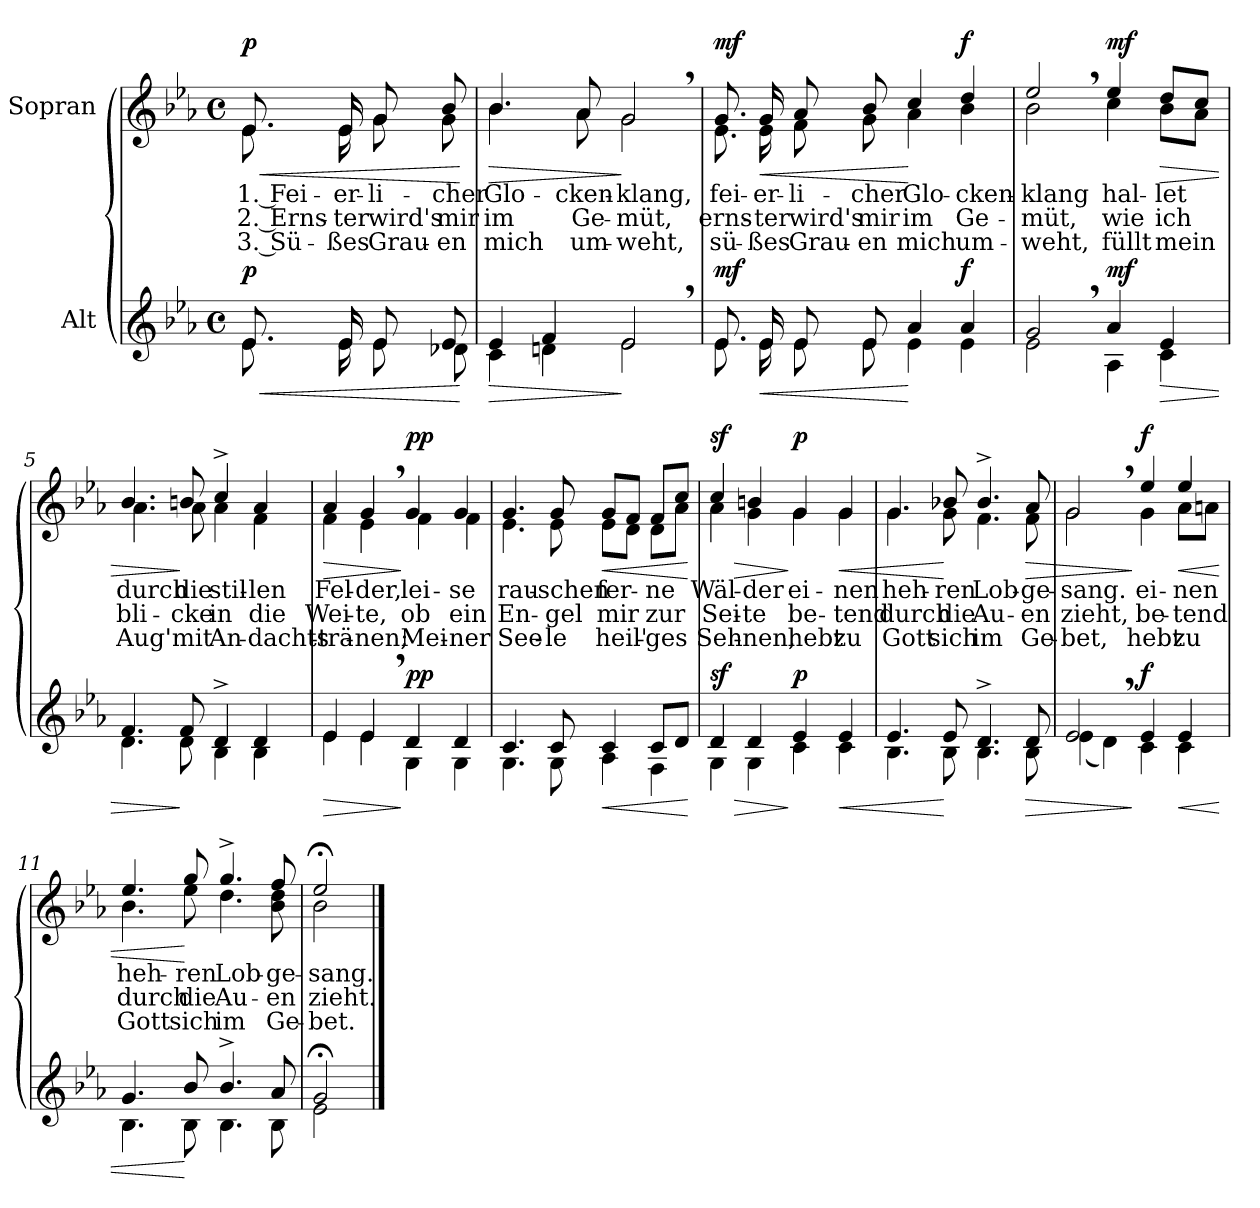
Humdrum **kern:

**kern	**dynam	**kern	**text	**text	**text	**dynam
*part2	*part2	*part1	*part1	*part1	*part1	*part1
*staff2	*staff2	*staff1	*staff1	*staff1	*staff1	*staff1
*I"Alt	*	*I"Sopran	*	*	*	*
*clefG2	*	*clefG2	*	*	*	*
*k[b-e-a-]	*	*k[b-e-a-]	*	*	*	*
*M4/4	*	*M4/4	*	*	*	*
*met(c)	*	*met(c)	*	*	*	*
=1	=1	=1	=1	=1	=1	=1
!	!	!LO:TX:a:B:t=Feierlich	!	!	!	!
!	!LO:HP:b	!	!LO:LY:b	!LO:LY:b	!LO:LY:b	!LO:HP:b
*^	*	*^	*	*	*	*
!	!	!LO:DY:n=1:a	!	!	!	!	!	!LO:DY:n=1:a
8.e-/	8.e-\	< p	8.e-/	8.e-\	1. Fei-	2. Erns-	3. Sü-	< p
!	!	!	!	!	!LO:LY:b	!LO:LY:b	!LO:LY:b	!
16e-/	16e-\	.	16e-/	16e-\	-er-	-ter	-ßes	.
!	!	!	!	!	!LO:LY:b	!LO:LY:b	!LO:LY:b	!
8e-/	8e-\	.	8g/	8g\	-li-	wird's	Grau-	.
!	!	!	!	!	!LO:LY:b	!LO:LY:b	!LO:LY:b	!
8e-/	8d-X\	.	8b-/	8g\	-cher	mir	-en	.
*v	*v	*	*	*	*	*	*	*
*	*	*v	*v	*	*	*	*
.	[	.	.	.	.	[
=2	=2	=2	=2	=2	=2	=2
!	!LO:HP:b	!	!LO:LY:b	!LO:LY:b	!LO:LY:b	!LO:HP:b
*^	*	*^	*	*	*	*
4e-/	4c\	>	4.b-/	4.b-\	Glo-	im	mich	>
4f/	4dn\	.	.	.	.	.	.	.
!	!	!	!	!	!LO:LY:b	!LO:LY:b	!LO:LY:b	!
.	.	.	8a-/	8a-\	-cken-	Ge-	um-	.
!	!	!	!	!	!LO:LY:b	!LO:LY:b	!LO:LY:b	!
2e-,/	2e-\	]	2g,/	2g\	-klang,	-müt,	-weht,	]
=3	=3	=3	=3	=3	=3	=3	=3	=3
!	!	!LO:DY:a	!	!	!LO:LY:b	!LO:LY:b	!LO:LY:b	!LO:DY:a
8.e-/	8.e-\	mf	8.g/	8.e-\	fei-	erns-	sü-	mf
!	!	!LO:HP:b	!	!	!LO:LY:b	!LO:LY:b	!LO:LY:b	!LO:HP:b
16e-/	16e-\	<	16g/	16e-\	-er-	-ter	-ßes	<
!	!	!	!	!	!LO:LY:b	!LO:LY:b	!LO:LY:b	!
8e-/	8e-\	.	8a-/	8f\	-li-	wird's	Grau-	.
!	!	!	!	!	!LO:LY:b	!LO:LY:b	!LO:LY:b	!
8e-/	8e-\	.	8b-/	8g\	-cher	mir	-en	.
!	!	!	!	!	!LO:LY:b	!LO:LY:b	!LO:LY:b	!
4a-/	4e-\	[	4cc/	4a-\	Glo-	im	mich	[
!	!	!LO:DY:a	!	!	!LO:LY:b	!LO:LY:b	!LO:LY:b	!LO:DY:a
4a-/	4e-\	f	4dd/	4b-\	-cken-	Ge-	um-	f
!!LO:LB:g=z	!!
=4	=4	=4	=4	=4	=4	=4	=4	=4
!	!	!	!	!	!LO:LY:b	!LO:LY:b	!LO:LY:b	!
2g,/	2e-\	.	2ee-,/	2b-\	-klang	-müt,	-weht,	.
!	!	!LO:DY:a	!	!	!LO:LY:b	!LO:LY:b	!LO:LY:b	!LO:DY:a
4a-/	4A-\	mf	4ee-/	4cc\	hal-	wie	füllt	mf
!	!	!LO:HP:b	!	!	!LO:LY:b	!LO:LY:b	!LO:LY:b	!LO:HP:b
4e-/	4c\	>	8dd/L	8b-\L	-let	ich	mein	>
.	.	.	8cc/J	8a-\J	.	.	.	.
=5	=5	=5	=5	=5	=5	=5	=5	=5
!	!	!	!	!	!LO:LY:b	!LO:LY:b	!LO:LY:b	!
4.f/	4.d\	.	4.b-/	4.a-\	durch	bli-	Aug'	.
!	!	!	!	!	!LO:LY:b	!LO:LY:b	!LO:LY:b	!
8f/	8d\	]	8bn/	8a-\	die	-cke	mit	]
!	!	!	!	!	!LO:LY:b	!LO:LY:b	!LO:LY:b	!
4d^/	4B-\	.	4cc^/	4a-\	stil-	in	An-	.
!	!	!	!	!	!LO:LY:b	!LO:LY:b	!LO:LY:b	!
4d/	4B-\	.	4a-/	4f\	-len	die	-dachts-	.
=6	=6	=6	=6	=6	=6	=6	=6	=6
!	!	!LO:HP:b	!	!	!LO:LY:b	!LO:LY:b	!LO:LY:b	!LO:HP:b
4e-/	4e-\	>	4a-/	4f\	Fel-	Wei-	-trä-	>
!	!	!	!	!	!LO:LY:b	!LO:LY:b	!LO:LY:b	!
4e-,/	4e-\	.	4g,/	4e-\	-der,	-te,	-nen;	.
!	!	!LO:DY:n=1:a	!	!	!LO:LY:b	!LO:LY:b	!LO:LY:b	!LO:DY:n=1:a
4d/	4G\	] pp	4g/	4f\	lei-	ob	Mei-	] pp
!	!	!	!	!	!LO:LY:b	!LO:LY:b	!LO:LY:b	!
4d/	4G\	.	4g/	4f\	-se	ein	-ner	.
=7	=7	=7	=7	=7	=7	=7	=7	=7
!	!	!	!	!	!LO:LY:b	!LO:LY:b	!LO:LY:b	!
4.c/	4.G\	.	4.g/	4.e-\	rau-	En-	See-	.
!	!	!	!	!	!LO:LY:b	!LO:LY:b	!LO:LY:b	!
8c/	8G\	.	8g/	8e-\	-schen	-gel	-le	.
!	!	!LO:HP:b	!	!	!LO:LY:b	!LO:LY:b	!LO:LY:b	!LO:HP:b
4c/	4A-\	<	8g/L	8e-\L	fer-	mir	heil'-	<
.	.	.	8f/J	8d\J	.	.	.	.
!	!	!	!	!	!LO:LY:b	!LO:LY:b	!LO:LY:b	!
8c/L	4F\	.	8f/L	8d\L	-ne	zur	-ges	.
8d/J	.	.	8cc/J	8a-\J	.	.	.	.
*v	*v	*	*	*	*	*	*	*
*	*	*v	*v	*	*	*	*
.	[	.	.	.	.	[
!!LO:LB:g=z
=8	=8	=8	=8	=8	=8	=8
!	!LO:HP:b	!	!LO:LY:b	!LO:LY:b	!LO:LY:b	!LO:HP:b
*^	*	*^	*	*	*	*
!	!	!LO:DY:n=1:a	!	!	!	!	!	!LO:DY:n=1:a
4d/	4G\	> sf	4cc/	4a-\	Wäl-	Sei-	Seh-	> sf
!	!	!	!	!	!LO:LY:b	!LO:LY:b	!LO:LY:b	!
4d/	4G\	.	4bn/	4g\	-der	-te	-nen,	.
!	!	!LO:DY:n=2:a	!	!	!LO:LY:b	!LO:LY:b	!LO:LY:b	!LO:DY:n=2:a
4e-/	4c\	] p	4g/	4g\	ei-	be-	hebt	] p
!	!	!LO:HP:b	!	!	!LO:LY:b	!LO:LY:b	!LO:LY:b	!LO:HP:b
4e-/	4c\	<	4g/	4g\	-nen	-tend	zu	<
=9	=9	=9	=9	=9	=9	=9	=9	=9
!	!	!	!	!	!LO:LY:b	!LO:LY:b	!LO:LY:b	!
4.e-/	4.B-\	.	4.g/	4.g\	heh-	durch	Gott	.
!	!	!	!	!	!LO:LY:b	!LO:LY:b	!LO:LY:b	!
8e-/	8B-\	[	8b-X/	8g\	-ren	die	sich	[
!	!	!	!	!	!LO:LY:b	!LO:LY:b	!LO:LY:b	!
4.d^/	4.B-\	.	4.b-^/	4.f\	Lob-	Au-	im	.
!	!	!LO:HP:b	!	!	!LO:LY:b	!LO:LY:b	!LO:LY:b	!LO:HP:b
8d/	8B-\	>	8a-/	8f\	-ge-	-en	Ge-	>
=10	=10	=10	=10	=10	=10	=10	=10	=10
!	!	!	!	!	!LO:LY:b	!LO:LY:b	!LO:LY:b	!
2e-,/	(4e-\	.	2g,/	2g\	-sang.	zieht,	-bet,	.
.	4d\)	.	.	.	.	.	.	.
!	!	!LO:DY:n=1:a	!	!	!LO:LY:b	!LO:LY:b	!LO:LY:b	!LO:DY:n=1:a
4e-/	4c\	] f	4ee-/	4g\	ei-	be-	hebt	] f
!	!	!LO:HP:b	!	!	!LO:LY:b	!LO:LY:b	!LO:LY:b	!LO:HP:b
4e-/	4c\	<	4ee-/	8a-\L	-nen	-tend	zu	<
.	.	.	.	8an\J	.	.	.	.
=11	=11	=11	=11	=11	=11	=11	=11	=11
!	!	!	!	!	!LO:LY:b	!LO:LY:b	!LO:LY:b	!
4.g/	4.B-\	.	4.ee-/	4.b-\	heh-	durch	Gott	.
!	!	!	!	!	!LO:LY:b	!LO:LY:b	!LO:LY:b	!
8b-/	8B-\	[	8gg/	8ee-\	-ren	die	sich	[
!	!	!	!	!	!LO:LY:b	!LO:LY:b	!LO:LY:b	!
4.b-^/	4.B-\	.	4.gg^/	4.dd\	Lob-	Au-	im	.
!	!	!	!	!	!LO:LY:b	!LO:LY:b	!LO:LY:b	!
8a-/	8B-\	.	8ff/	8b-\ 8dd\	-ge-	-en	Ge-	.
=12	=12	=12	=12	=12	=12	=12	=12	=12
!	!	!	!	!	!LO:LY:b	!LO:LY:b	!LO:LY:b	!
2g;</	2e-\	.	2ee-;</	2b-\	-sang.	zieht.	-bet.	.
*v	*v	*	*	*	*	*	*	*
*	*	*v	*v	*	*	*	*
==	==	==	==	==	==	==
*-	*-	*-	*-	*-	*-	*-
